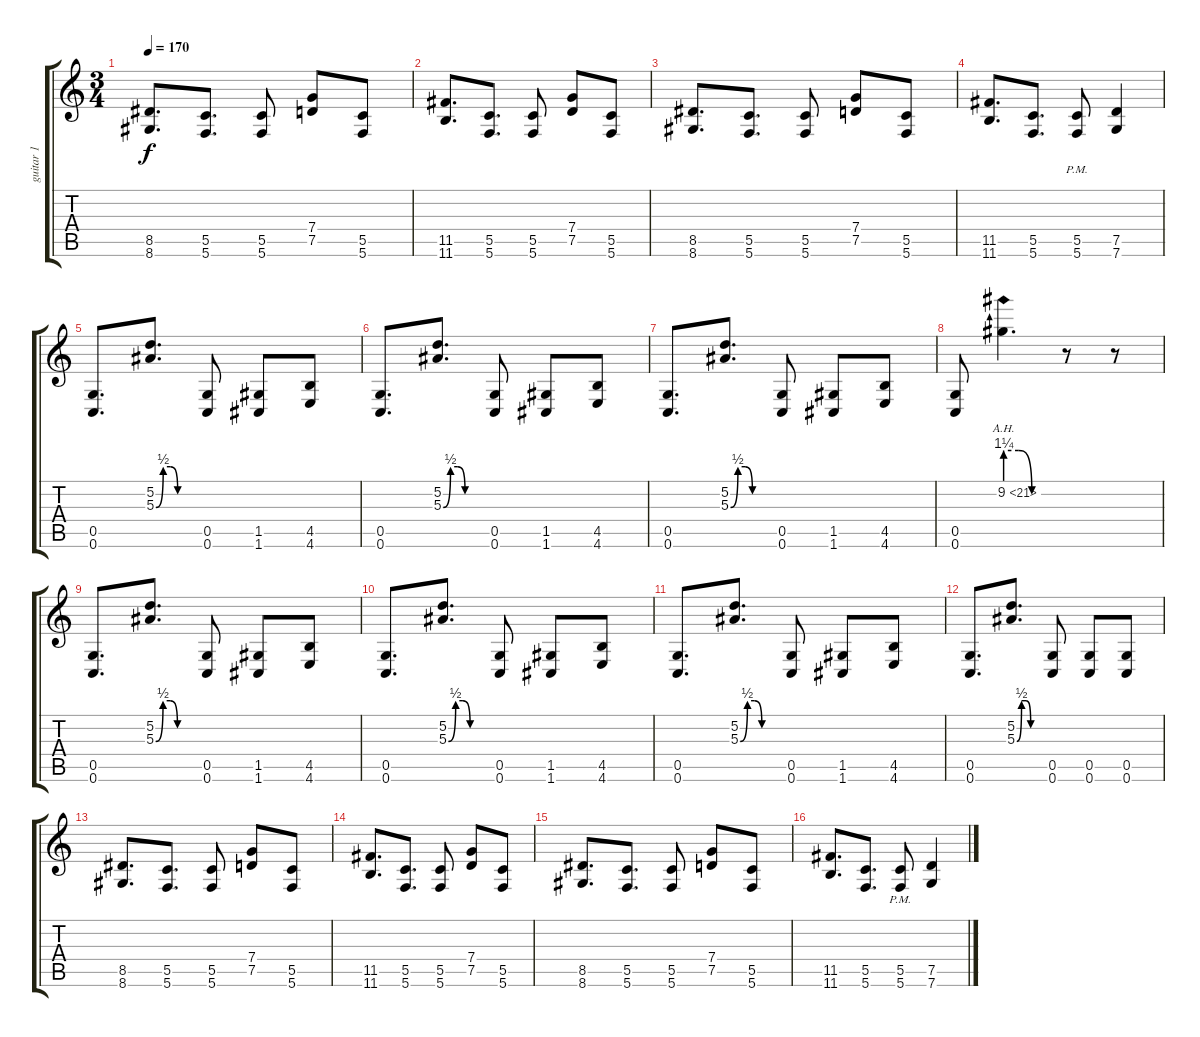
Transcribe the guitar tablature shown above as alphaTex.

\track ("guitar 1" "guitar 1") {instrument distortionguitar}
\staff {score tabs}
\tuning (D4 A3 F3 C3 G2 C2) {hide}
\ts (3 4)
\tempo 170
\clef g2
\ks c
(8.5 8.6).8{d dy f} (5.5 5.6).8{d} (5.5 5.6).8 (7.4 7.5).8 (5.5 5.6).8 |
(11.5 11.6).8{d} (5.5 5.6).8{d} (5.5 5.6).8 (7.4 7.5).8 (5.5 5.6).8 |
(8.5 8.6).8{d} (5.5 5.6).8{d} (5.5 5.6).8 (7.4 7.5).8 (5.5 5.6).8 |
(11.5 11.6).8{d} (5.5 5.6).8{d} (5.5{pm} 5.6).8 (7.5 7.6).4 |
(0.5 0.6).8{d} (5.2 5.3{be (custom 0 0 10 2 20 2 30 0 60 0)}).8{d} (0.5 0.6).8 (1.5 1.6).8 (4.5 4.6).8 |
(0.5 0.6).8{d} (5.2 5.3{be (custom 0 0 10 2 20 2 30 0 60 0)}).8{d} (0.5 0.6).8 (1.5 1.6).8 (4.5 4.6).8 |
(0.5 0.6).8{d} (5.2 5.3{be (custom 0 0 10 2 20 2 30 0 60 0)}).8{d} (0.5 0.6).8 (1.5 1.6).8 (4.5 4.6).8 |
(0.5 0.6).8 9.2{be (custom 0 5 15 5 30 0 60 0) ah 12}.4{d instrument guitarharmonics} r.8 r.8 |
(0.5 0.6).8{d instrument distortionguitar} (5.2 5.3{be (custom 0 0 10 2 20 2 30 0 60 0)}).8{d} (0.5 0.6).8 (1.5 1.6).8 (4.5 4.6).8 |
(0.5 0.6).8{d} (5.2 5.3{be (custom 0 0 10 2 20 2 30 0 60 0)}).8{d} (0.5 0.6).8 (1.5 1.6).8 (4.5 4.6).8 |
(0.5 0.6).8{d} (5.2 5.3{be (custom 0 0 10 2 20 2 30 0 60 0)}).8{d} (0.5 0.6).8 (1.5 1.6).8 (4.5 4.6).8 |
(0.5 0.6).8{d} (5.2 5.3{be (custom 0 0 10 2 20 2 30 0 60 0)}).8{d} (0.5 0.6).8 (0.5 0.6).8 (0.5 0.6).8 |
(8.5 8.6).8{d} (5.5 5.6).8{d} (5.5 5.6).8 (7.4 7.5).8 (5.5 5.6).8 |
(11.5 11.6).8{d} (5.5 5.6).8{d} (5.5 5.6).8 (7.4 7.5).8 (5.5 5.6).8 |
(8.5 8.6).8{d} (5.5 5.6).8{d} (5.5 5.6).8 (7.4 7.5).8 (5.5 5.6).8 |
(11.5 11.6).8{d} (5.5 5.6).8{d} (5.5{pm} 5.6{pm}).8 (7.5 7.6).4
